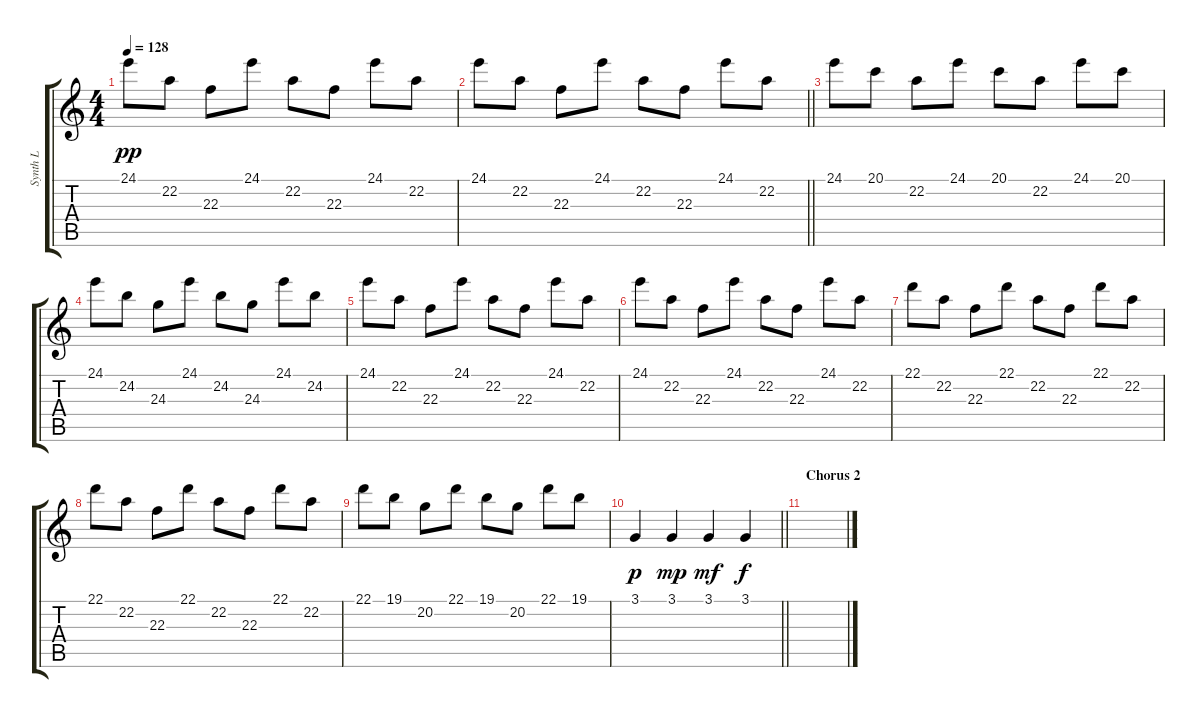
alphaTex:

\track ("Synth L" "Synth L") {instrument stringensemble1}
\staff {score tabs}
\tuning (E4 B3 G3 D3 A2 E2) {hide}
\ts (4 4)
\tempo 128
\clef g2
\ks c
24.1.8{dy pp} 22.2.8 22.3.8 24.1.8 22.2.8 22.3.8 24.1.8 22.2.8 |
\barLineRight lightlight
24.1.8 22.2.8 22.3.8 24.1.8 22.2.8 22.3.8 24.1.8 22.2.8 |
24.1.8 20.1.8 22.2.8 24.1.8 20.1.8 22.2.8 24.1.8 20.1.8 |
24.1.8 24.2.8 24.3.8 24.1.8 24.2.8 24.3.8 24.1.8 24.2.8 |
24.1.8 22.2.8 22.3.8 24.1.8 22.2.8 22.3.8 24.1.8 22.2.8 |
24.1.8 22.2.8 22.3.8 24.1.8 22.2.8 22.3.8 24.1.8 22.2.8 |
22.1.8 22.2.8 22.3.8 22.1.8 22.2.8 22.3.8 22.1.8 22.2.8 |
22.1.8 22.2.8 22.3.8 22.1.8 22.2.8 22.3.8 22.1.8 22.2.8 |
22.1.8 19.1.8 20.2.8 22.1.8 19.1.8 20.2.8 22.1.8 19.1.8 |
\barLineRight lightlight
3.1.4{dy p balance 3 instrument reversecymbal} 3.1.4{dy mp balance 13} 3.1.4{dy mf balance 3} 3.1.4{dy f balance 13} |
\section ("" "Chorus 2")
